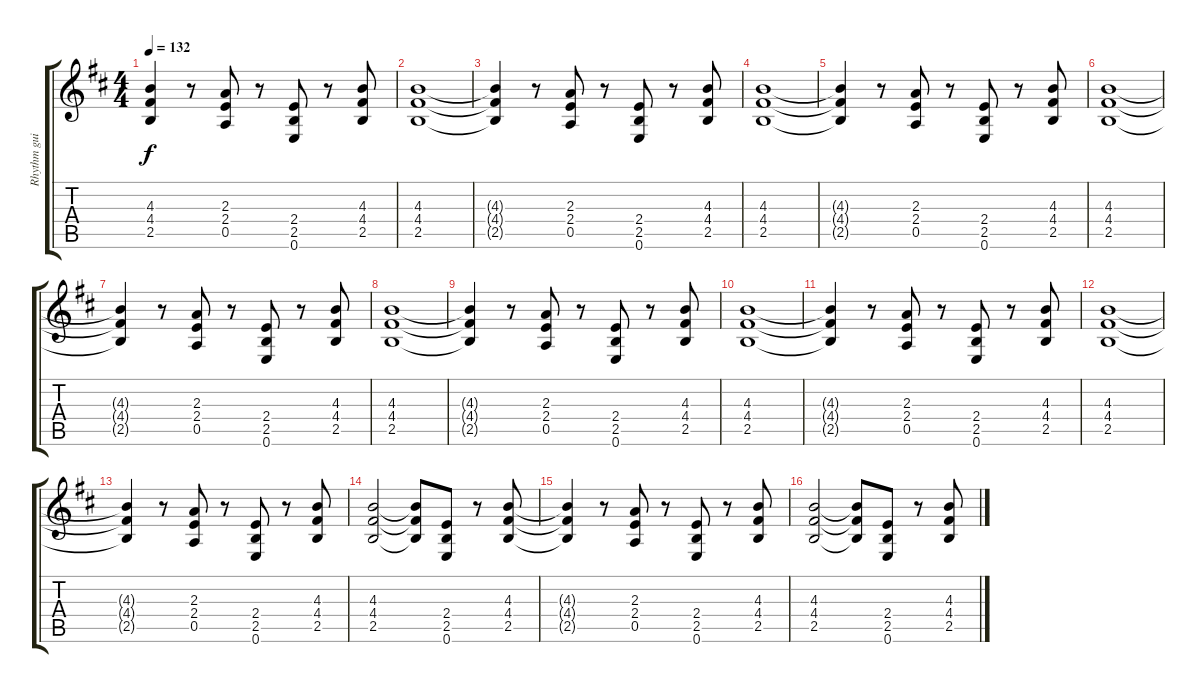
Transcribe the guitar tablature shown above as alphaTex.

\track ("Rhythm guitar" "Rhythm gui") {instrument overdrivenguitar}
\staff {score tabs}
\tuning (E4 B3 G3 D3 A2 E2) {hide}
\ts (4 4)
\tempo 132
\clef g2
\ks d
(4.3{t} 4.4{t} 2.5{t}).4{dy f} r.8 (2.3 2.4 0.5).8 r.8 (2.4 2.5 0.6).8 r.8 (4.3 4.4 2.5).8 |
(4.3 4.4 2.5).1 |
(4.3{t} 4.4{t} 2.5{t}).4 r.8 (2.3 2.4 0.5).8 r.8 (2.4 2.5 0.6).8 r.8 (4.3 4.4 2.5).8 |
(4.3 4.4 2.5).1 |
(4.3{t} 4.4{t} 2.5{t}).4 r.8 (2.3 2.4 0.5).8 r.8 (2.4 2.5 0.6).8 r.8 (4.3 4.4 2.5).8 |
(4.3 4.4 2.5).1 |
(4.3{t} 4.4{t} 2.5{t}).4 r.8 (2.3 2.4 0.5).8 r.8 (2.4 2.5 0.6).8 r.8 (4.3 4.4 2.5).8 |
(4.3 4.4 2.5).1 |
(4.3{t} 4.4{t} 2.5{t}).4 r.8 (2.3 2.4 0.5).8 r.8 (2.4 2.5 0.6).8 r.8 (4.3 4.4 2.5).8 |
(4.3 4.4 2.5).1 |
(4.3{t} 4.4{t} 2.5{t}).4 r.8 (2.3 2.4 0.5).8 r.8 (2.4 2.5 0.6).8 r.8 (4.3 4.4 2.5).8 |
(4.3 4.4 2.5).1 |
(4.3{t} 4.4{t} 2.5{t}).4 r.8 (2.3 2.4 0.5).8 r.8 (2.4 2.5 0.6).8 r.8 (4.3 4.4 2.5).8 |
(4.3 4.4 2.5).2 (4.3{t} 4.4{t} 2.5{t}).8 (2.4 2.5 0.6).8 r.8 (4.3 4.4 2.5).8 |
(4.3{t} 4.4{t} 2.5{t}).4 r.8 (2.3 2.4 0.5).8 r.8 (2.4 2.5 0.6).8 r.8 (4.3 4.4 2.5).8 |
(4.3 4.4 2.5).2 (4.3{t} 4.4{t} 2.5{t}).8 (2.4 2.5 0.6).8 r.8 (4.3 4.4 2.5).8
